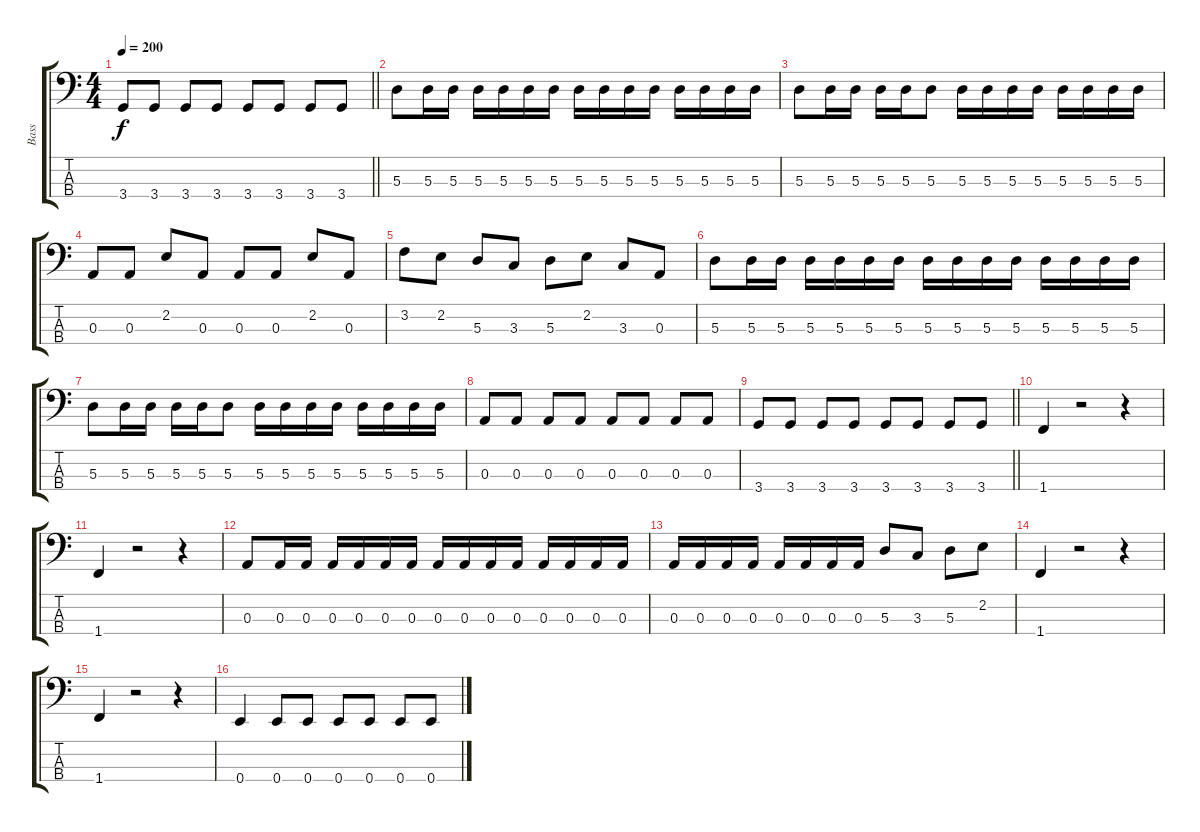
\track ("Bass" "Bass") {instrument electricbassfinger}
\staff {score tabs}
\tuning (G2 D2 A1 E1) {hide}
\ts (4 4)
\tempo 200
\clef f4
\barLineRight lightlight
\ks c
3.4.8{dy f} 3.4.8 3.4.8 3.4.8 3.4.8 3.4.8 3.4.8 3.4.8 |
\section ("" "")
5.3.8 5.3.16 5.3.16 5.3.16 5.3.16 5.3.16 5.3.16 5.3.16 5.3.16 5.3.16 5.3.16 5.3.16 5.3.16 5.3.16 5.3.16 |
5.3.8 5.3.16 5.3.16 5.3.16 5.3.16 5.3.8 5.3.16 5.3.16 5.3.16 5.3.16 5.3.16 5.3.16 5.3.16 5.3.16 |
0.3.8 0.3.8 2.2.8 0.3.8 0.3.8 0.3.8 2.2.8 0.3.8 |
3.2.8 2.2.8 5.3.8 3.3.8 5.3.8 2.2.8 3.3.8 0.3.8 |
5.3.8 5.3.16 5.3.16 5.3.16 5.3.16 5.3.16 5.3.16 5.3.16 5.3.16 5.3.16 5.3.16 5.3.16 5.3.16 5.3.16 5.3.16 |
5.3.8 5.3.16 5.3.16 5.3.16 5.3.16 5.3.8 5.3.16 5.3.16 5.3.16 5.3.16 5.3.16 5.3.16 5.3.16 5.3.16 |
0.3.8 0.3.8 0.3.8 0.3.8 0.3.8 0.3.8 0.3.8 0.3.8 |
\barLineRight lightlight
3.4.8 3.4.8 3.4.8 3.4.8 3.4.8 3.4.8 3.4.8 3.4.8 |
\section ("" "")
1.4.4 r.2 r.4 |
1.4.4 r.2 r.4 |
0.3.8 0.3.16 0.3.16 0.3.16 0.3.16 0.3.16 0.3.16 0.3.16 0.3.16 0.3.16 0.3.16 0.3.16 0.3.16 0.3.16 0.3.16 |
0.3.16 0.3.16 0.3.16 0.3.16 0.3.16 0.3.16 0.3.16 0.3.16 5.3.8 3.3.8 5.3.8 2.2.8 |
1.4.4 r.2 r.4 |
1.4.4 r.2 r.4 |
0.4.4 0.4.8 0.4.8 0.4.8 0.4.8 0.4.8 0.4.8
